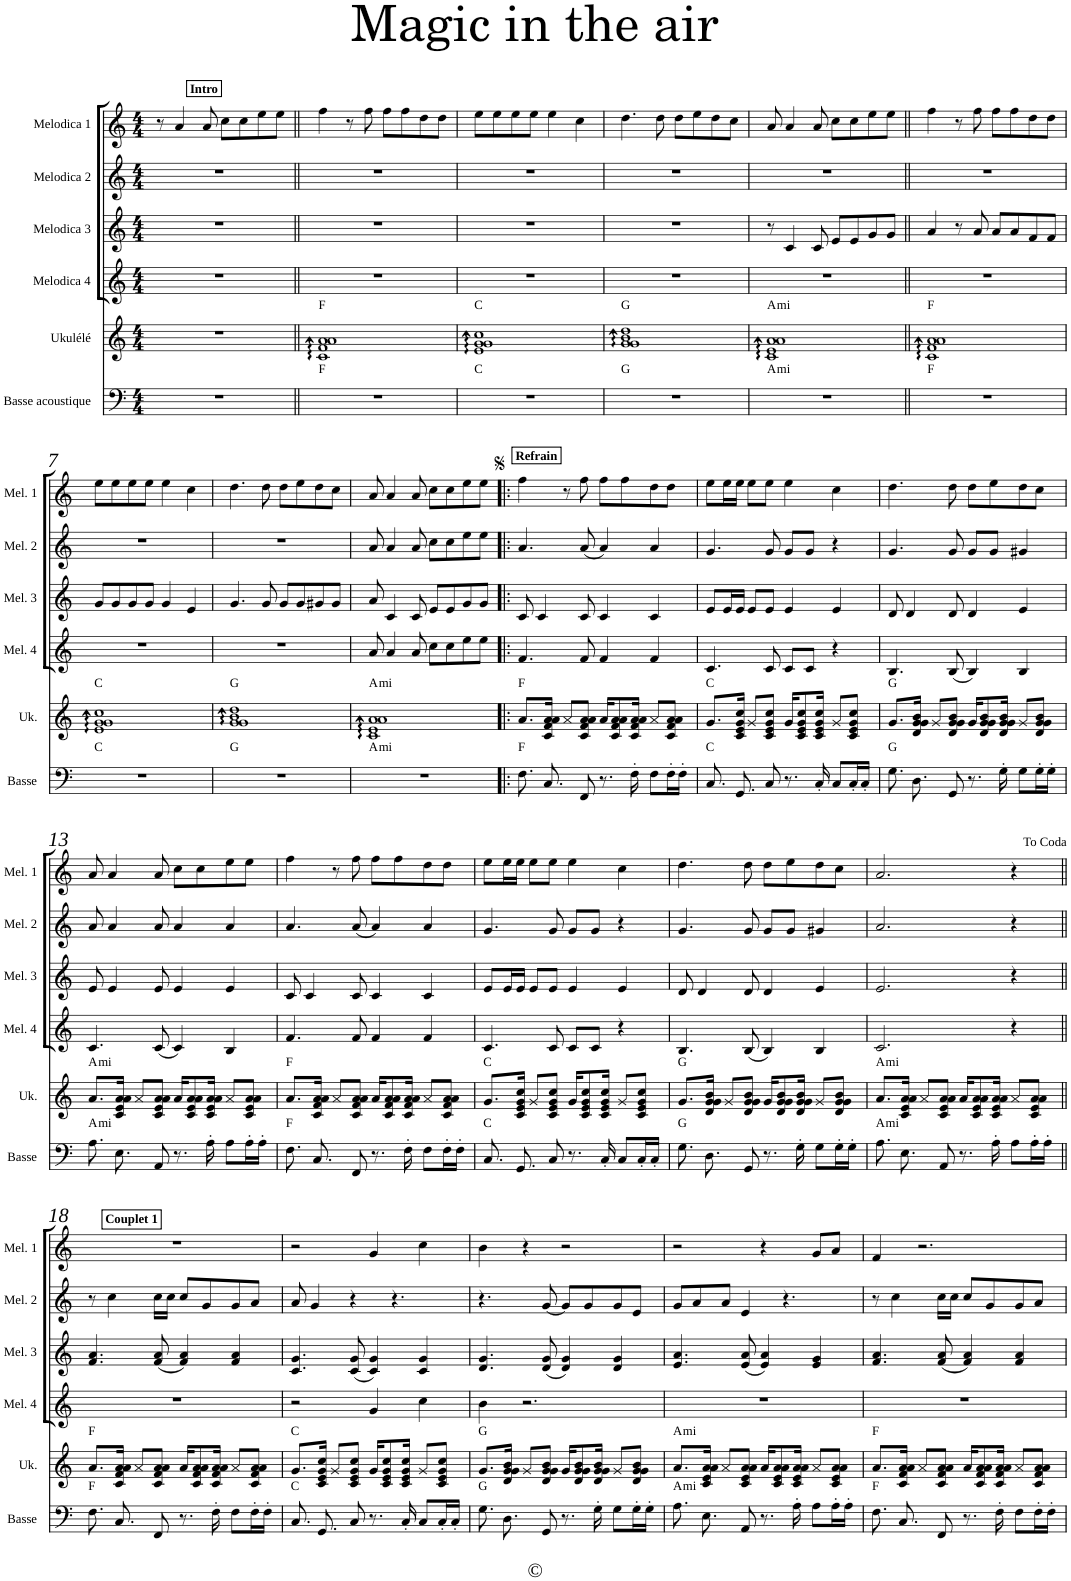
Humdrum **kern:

**kern	**harte	**kern	**harte	**kern	**kern	**kern	**kern
*part6	*part6	*part5	*part5	*part4	*part3	*part2	*part1
*staff6	*	*staff5	*	*staff4	*staff3	*staff2	*staff1
*I"Basse acoustique	*	*I"Ukulélé	*	*I"Melodica 4	*I"Melodica 3	*I"Melodica 2	*I"Melodica 1
*I'Basse	*	*I'Uk.	*	*I'Mel. 4	*I'Mel. 3	*I'Mel. 2	*I'Mel. 1
*clefF4	*	*clefG2	*	*clefG2	*clefG2	*clefG2	*clefG2
*Trd7c12	*	*	*	*	*	*	*
*k[]	*	*k[]	*	*k[]	*k[]	*k[]	*k[]
*M4/4	*	*M4/4	*	*M4/4	*M4/4	*M4/4	*M4/4
!!LO:REH:place=s1:a:B:cj:t=Intro
=1	=1	=1	=1	=1	=1	=1	=1
1r	.	1r	.	1r	1r	1r	8r
.	.	.	.	.	.	.	4a/
.	.	.	.	.	.	.	8a/
.	.	.	.	.	.	.	8cc\L
.	.	.	.	.	.	.	8cc\
.	.	.	.	.	.	.	8ee\
.	.	.	.	.	.	.	8ee\J
=2||	=2||	=2||	=2||	=2||	=2||	=2||	=2||
1r	F:maj	1c:: 1f:: 1a:: 1a::	F:maj	1r	1r	1r	4ff\
.	.	.	.	.	.	.	8r
.	.	.	.	.	.	.	8ff\
.	.	.	.	.	.	.	8ff\L
.	.	.	.	.	.	.	8ff\
.	.	.	.	.	.	.	8dd\
.	.	.	.	.	.	.	8dd\J
=3	=3	=3	=3	=3	=3	=3	=3
1r	C:maj	1e:: 1g:: 1g:: 1cc::	C:maj	1r	1r	1r	8ee\L
.	.	.	.	.	.	.	8ee\
.	.	.	.	.	.	.	8ee\
.	.	.	.	.	.	.	8ee\J
.	.	.	.	.	.	.	4ee\
.	.	.	.	.	.	.	4cc\
=4	=4	=4	=4	=4	=4	=4	=4
1r	G:maj	1g:: 1g:: 1b:: 1dd::	G:maj	1r	1r	1r	4.dd\
.	.	.	.	.	.	.	8dd\
.	.	.	.	.	.	.	8dd\L
.	.	.	.	.	.	.	8ee\
.	.	.	.	.	.	.	8dd\
.	.	.	.	.	.	.	8cc\J
=5	=5	=5	=5	=5	=5	=5	=5
!	!LO:H:kt=mi	!	!LO:H:kt=mi	!	!	!	!
1r	A:min	1c:: 1e:: 1a:: 1a::	A:min	1r	8r	1r	8a/
.	.	.	.	.	4c/	.	4a/
.	.	.	.	.	8c/	.	8a/
.	.	.	.	.	8e/L	.	8cc\L
.	.	.	.	.	8e/	.	8cc\
.	.	.	.	.	8g/	.	8ee\
.	.	.	.	.	8g/J	.	8ee\J
=6||	=6||	=6||	=6||	=6||	=6||	=6||	=6||
1r	F:maj	1c:: 1f:: 1a:: 1a::	F:maj	1r	4a/	1r	4ff\
.	.	.	.	.	8r	.	8r
.	.	.	.	.	8a/	.	8ff\
.	.	.	.	.	8a/L	.	8ff\L
.	.	.	.	.	8a/	.	8ff\
.	.	.	.	.	8f/	.	8dd\
.	.	.	.	.	8f/J	.	8dd\J
!!LO:LB:g=z
=7	=7	=7	=7	=7	=7	=7	=7
1r	C:maj	1e:: 1g:: 1g:: 1cc::	C:maj	1r	8g/L	1r	8ee\L
.	.	.	.	.	8g/	.	8ee\
.	.	.	.	.	8g/	.	8ee\
.	.	.	.	.	8g/J	.	8ee\J
.	.	.	.	.	4g/	.	4ee\
.	.	.	.	.	4e/	.	4cc\
=8	=8	=8	=8	=8	=8	=8	=8
1r	G:maj	1g:: 1g:: 1b:: 1dd::	G:maj	1r	4.g/	1r	4.dd\
.	.	.	.	.	8g/	.	8dd\
.	.	.	.	.	8g/L	.	8dd\L
.	.	.	.	.	8g/	.	8ee\
.	.	.	.	.	8g#X/	.	8dd\
.	.	.	.	.	8g#/J	.	8cc\J
=9	=9	=9	=9	=9	=9	=9	=9
!	!LO:H:kt=mi	!	!LO:H:kt=mi	!	!	!	!
1r	A:min	1c:: 1e:: 1a:: 1a::	A:min	8a/	8a/	8a/	8a/
.	.	.	.	4a/	4c/	4a/	4a/
.	.	.	.	8a/	8c/	8a/	8a/
.	.	.	.	8cc\L	8e/L	8cc\L	8cc\L
.	.	.	.	8cc\	8e/	8cc\	8cc\
.	.	.	.	8ee\	8g/	8ee\	8ee\
.	.	.	.	8ee\J	8g/J	8ee\J	8ee\J
!!LO:REH:place=s1:a:B:cj:t=Refrain
=10!|:	=10!|:	=10!|:	=10!|:	=10!|:	=10!|:	=10!|:	=10!|:
8.F\	F:maj	8.a/L	F:maj	4.f/	8c/	4.a/	4ff\
.	.	.	.	.	4c/	.	.
8.C/	.	16c/ 16f/ 16a/ 16a/Jk	.	.	.	.	.
.	.	8a/L	.	.	.	.	8r
8FF/	.	8c/ 8f/ 8a/ 8a/J	.	8f/	8c/	(8a/	8ff\
8.r	.	16a/KL	.	4f/	4c/	4a/)	8ff\L
.	.	8c/ 8f/ 8a/ 8a/	.	.	.	.	.
.	.	.	.	.	.	.	8ff\
16F'\	.	16c/ 16f/ 16a/ 16a/Jk	.	.	.	.	.
8F\L	.	8a/L	.	4f/	4c/	4a/	8dd\
16F'\L	.	8c/ 8f/ 8a/ 8a/J	.	.	.	.	8dd\J
16F'\JJ	.	.	.	.	.	.	.
=11	=11	=11	=11	=11	=11	=11	=11
8.C/	C:maj	8.g/L	C:maj	4.c/	8e/L	4.g/	8ee\L
.	.	.	.	.	16e/L	.	16ee\L
8.GG/	.	16c/ 16e/ 16g/ 16cc/Jk	.	.	16e/JJ	.	16ee\JJ
.	.	8g/L	.	.	8e/L	.	8ee\L
8C/	.	8c/ 8e/ 8g/ 8cc/J	.	8c/	8e/J	8g/	8ee\J
8.r	.	16g/KL	.	8c/L	4e/	8g/L	4ee\
.	.	8c/ 8e/ 8g/ 8cc/	.	.	.	.	.
.	.	.	.	8c/J	.	8g/J	.
16C'/	.	16c/ 16e/ 16g/ 16cc/Jk	.	.	.	.	.
8C/L	.	8g/L	.	4r	4e/	4r	4cc\
16C'/L	.	8c/ 8e/ 8g/ 8cc/J	.	.	.	.	.
16C'/JJ	.	.	.	.	.	.	.
=12	=12	=12	=12	=12	=12	=12	=12
8.G\	G:maj	8.g/L	G:maj	4.B/	8d/	4.g/	4.dd\
.	.	.	.	.	4d/	.	.
8.D\	.	16d/ 16g/ 16g/ 16b/Jk	.	.	.	.	.
.	.	8g/L	.	.	.	.	.
8GG/	.	8d/ 8g/ 8g/ 8b/J	.	(8B/	8d/	8g/	8dd\
8.r	.	16g/KL	.	4B/)	4d/	8g/L	8dd\L
.	.	8d/ 8g/ 8g/ 8b/	.	.	.	.	.
.	.	.	.	.	.	8g/J	8ee\
16G'\	.	16d/ 16g/ 16g/ 16b/Jk	.	.	.	.	.
8G\L	.	8g/L	.	4B/	4e/	4g#X/	8dd\
16G'\L	.	8d/ 8g/ 8g/ 8b/J	.	.	.	.	8cc\J
16G'\JJ	.	.	.	.	.	.	.
!!LO:LB:g=z
=13	=13	=13	=13	=13	=13	=13	=13
!	!LO:H:kt=mi	!	!LO:H:kt=mi	!	!	!	!
8.A\	A:min	8.a/L	A:min	4.c/	8e/	8a/	8a/
.	.	.	.	.	4e/	4a/	4a/
8.E\	.	16c/ 16e/ 16a/ 16a/Jk	.	.	.	.	.
.	.	8a/L	.	.	.	.	.
8AA/	.	8c/ 8e/ 8a/ 8a/J	.	(8c/	8e/	8a/	8a/
8.r	.	16a/KL	.	4c/)	4e/	4a/	8cc\L
.	.	8c/ 8e/ 8a/ 8a/	.	.	.	.	.
.	.	.	.	.	.	.	8cc\
16A'\	.	16c/ 16e/ 16a/ 16a/Jk	.	.	.	.	.
8A\L	.	8a/L	.	4B/	4e/	4a/	8ee\
16A'\L	.	8c/ 8e/ 8a/ 8a/J	.	.	.	.	8ee\J
16A'\JJ	.	.	.	.	.	.	.
=14	=14	=14	=14	=14	=14	=14	=14
8.F\	F:maj	8.a/L	F:maj	4.f/	8c/	4.a/	4ff\
.	.	.	.	.	4c/	.	.
8.C/	.	16c/ 16f/ 16a/ 16a/Jk	.	.	.	.	.
.	.	8a/L	.	.	.	.	8r
8FF/	.	8c/ 8f/ 8a/ 8a/J	.	8f/	8c/	(8a/	8ff\
8.r	.	16a/KL	.	4f/	4c/	4a/)	8ff\L
.	.	8c/ 8f/ 8a/ 8a/	.	.	.	.	.
.	.	.	.	.	.	.	8ff\
16F'\	.	16c/ 16f/ 16a/ 16a/Jk	.	.	.	.	.
8F\L	.	8a/L	.	4f/	4c/	4a/	8dd\
16F'\L	.	8c/ 8f/ 8a/ 8a/J	.	.	.	.	8dd\J
16F'\JJ	.	.	.	.	.	.	.
=15	=15	=15	=15	=15	=15	=15	=15
8.C/	C:maj	8.g/L	C:maj	4.c/	8e/L	4.g/	8ee\L
.	.	.	.	.	16e/L	.	16ee\L
8.GG/	.	16c/ 16e/ 16g/ 16cc/Jk	.	.	16e/JJ	.	16ee\JJ
.	.	8g/L	.	.	8e/L	.	8ee\L
8C/	.	8c/ 8e/ 8g/ 8cc/J	.	8c/	8e/J	8g/	8ee\J
8.r	.	16g/KL	.	8c/L	4e/	8g/L	4ee\
.	.	8c/ 8e/ 8g/ 8cc/	.	.	.	.	.
.	.	.	.	8c/J	.	8g/J	.
16C'/	.	16c/ 16e/ 16g/ 16cc/Jk	.	.	.	.	.
8C/L	.	8g/L	.	4r	4e/	4r	4cc\
16C'/L	.	8c/ 8e/ 8g/ 8cc/J	.	.	.	.	.
16C'/JJ	.	.	.	.	.	.	.
=16	=16	=16	=16	=16	=16	=16	=16
8.G\	G:maj	8.g/L	G:maj	4.B/	8d/	4.g/	4.dd\
.	.	.	.	.	4d/	.	.
8.D\	.	16d/ 16g/ 16g/ 16b/Jk	.	.	.	.	.
.	.	8g/L	.	.	.	.	.
8GG/	.	8d/ 8g/ 8g/ 8b/J	.	(8B/	8d/	8g/	8dd\
8.r	.	16g/KL	.	4B/)	4d/	8g/L	8dd\L
.	.	8d/ 8g/ 8g/ 8b/	.	.	.	.	.
.	.	.	.	.	.	8g/J	8ee\
16G'\	.	16d/ 16g/ 16g/ 16b/Jk	.	.	.	.	.
8G\L	.	8g/L	.	4B/	4e/	4g#X/	8dd\
16G'\L	.	8d/ 8g/ 8g/ 8b/J	.	.	.	.	8cc\J
16G'\JJ	.	.	.	.	.	.	.
=17	=17	=17	=17	=17	=17	=17	=17
!	!LO:H:kt=mi	!	!LO:H:kt=mi	!	!	!	!
8.A\	A:min	8.a/L	A:min	2.c/	2.e/	2.a/	2.a/
8.E\	.	16c/ 16e/ 16a/ 16a/Jk	.	.	.	.	.
.	.	8a/L	.	.	.	.	.
8AA/	.	8c/ 8e/ 8a/ 8a/J	.	.	.	.	.
8.r	.	16a/KL	.	.	.	.	.
.	.	8c/ 8e/ 8a/ 8a/	.	.	.	.	.
16A'\	.	16c/ 16e/ 16a/ 16a/Jk	.	.	.	.	.
8A\L	.	8a/L	.	4r	4r	4r	4r
16A'\L	.	8c/ 8e/ 8a/ 8a/J	.	.	.	.	.
16A'\JJ	.	.	.	.	.	.	.
!!LO:LB:g=z
!!LO:REH:place=s1:a:B:cj:t=Couplet 1
=18||	=18||	=18||	=18||	=18||	=18||	=18||	=18||
8.F\	F:maj	8.a/L	F:maj	1r	4.f/ 4.a/	8r	1r
.	.	.	.	.	.	4cc\	.
8.C/	.	16c/ 16f/ 16a/ 16a/Jk	.	.	.	.	.
.	.	8a/L	.	.	.	.	.
8FF/	.	8c/ 8f/ 8a/ 8a/J	.	.	(8f/ 8a/	16cc\LL	.
.	.	.	.	.	.	16cc\JJ	.
8.r	.	16a/KL	.	.	4f/ 4a/)	8cc/L	.
.	.	8c/ 8f/ 8a/ 8a/	.	.	.	.	.
.	.	.	.	.	.	8g/	.
16F'\	.	16c/ 16f/ 16a/ 16a/Jk	.	.	.	.	.
8F\L	.	8a/L	.	.	4f/ 4a/	8g/	.
16F'\L	.	8c/ 8f/ 8a/ 8a/J	.	.	.	8a/J	.
16F'\JJ	.	.	.	.	.	.	.
=19	=19	=19	=19	=19	=19	=19	=19
8.C/	C:maj	8.g/L	C:maj	2r	4.c/ 4.g/	8a/	2r
.	.	.	.	.	.	4g/	.
8.GG/	.	16c/ 16e/ 16g/ 16cc/Jk	.	.	.	.	.
.	.	8g/L	.	.	.	.	.
8C/	.	8c/ 8e/ 8g/ 8cc/J	.	.	(8c/ 8g/	4r	.
8.r	.	16g/KL	.	4g/	4c/ 4g/)	.	4g/
.	.	8c/ 8e/ 8g/ 8cc/	.	.	.	.	.
.	.	.	.	.	.	4.r	.
16C'/	.	16c/ 16e/ 16g/ 16cc/Jk	.	.	.	.	.
8C/L	.	8g/L	.	4cc\	4c/ 4g/	.	4cc\
16C'/L	.	8c/ 8e/ 8g/ 8cc/J	.	.	.	.	.
16C'/JJ	.	.	.	.	.	.	.
=20	=20	=20	=20	=20	=20	=20	=20
8.G\	G:maj	8.g/L	G:maj	4b\	4.d/ 4.g/	4.r	4b\
8.D\	.	16d/ 16g/ 16g/ 16b/Jk	.	.	.	.	.
.	.	8g/L	.	2.r	.	.	4r
8GG/	.	8d/ 8g/ 8g/ 8b/J	.	.	(8d/ 8g/	[8g/	.
8.r	.	16g/KL	.	.	4d/ 4g/)	8g/L]	2r
.	.	8d/ 8g/ 8g/ 8b/	.	.	.	.	.
.	.	.	.	.	.	8g/	.
16G'\	.	16d/ 16g/ 16g/ 16b/Jk	.	.	.	.	.
8G\L	.	8g/L	.	.	4d/ 4g/	8g/	.
16G'\L	.	8d/ 8g/ 8g/ 8b/J	.	.	.	8e/J	.
16G'\JJ	.	.	.	.	.	.	.
=21	=21	=21	=21	=21	=21	=21	=21
!	!LO:H:kt=mi	!	!LO:H:kt=mi	!	!	!	!
8.A\	A:min	8.a/L	A:min	1r	4.e/ 4.a/	8g/L	2r
.	.	.	.	.	.	8a/	.
8.E\	.	16c/ 16e/ 16a/ 16a/Jk	.	.	.	.	.
.	.	8a/L	.	.	.	8a/J	.
8AA/	.	8c/ 8e/ 8a/ 8a/J	.	.	(8e/ 8a/	4e/	.
8.r	.	16a/KL	.	.	4e/ 4a/)	.	4r
.	.	8c/ 8e/ 8a/ 8a/	.	.	.	.	.
.	.	.	.	.	.	4.r	.
16A'\	.	16c/ 16e/ 16a/ 16a/Jk	.	.	.	.	.
8A\L	.	8a/L	.	.	4e/ 4g/	.	8g/L
16A'\L	.	8c/ 8e/ 8a/ 8a/J	.	.	.	.	8a/J
16A'\JJ	.	.	.	.	.	.	.
=22	=22	=22	=22	=22	=22	=22	=22
8.F\	F:maj	8.a/L	F:maj	1r	4.f/ 4.a/	8r	4f/
.	.	.	.	.	.	4cc\	.
8.C/	.	16c/ 16f/ 16a/ 16a/Jk	.	.	.	.	.
.	.	8a/L	.	.	.	.	2.r
8FF/	.	8c/ 8f/ 8a/ 8a/J	.	.	(8f/ 8a/	16cc\LL	.
.	.	.	.	.	.	16cc\JJ	.
8.r	.	16a/KL	.	.	4f/ 4a/)	8cc/L	.
.	.	8c/ 8f/ 8a/ 8a/	.	.	.	.	.
.	.	.	.	.	.	8g/	.
16F'\	.	16c/ 16f/ 16a/ 16a/Jk	.	.	.	.	.
8F\L	.	8a/L	.	.	4f/ 4a/	8g/	.
16F'\L	.	8c/ 8f/ 8a/ 8a/J	.	.	.	8a/J	.
16F'\JJ	.	.	.	.	.	.	.
=	=	=	=	=	=	=	=
*-	*-	*-	*-	*-	*-	*-	*-
